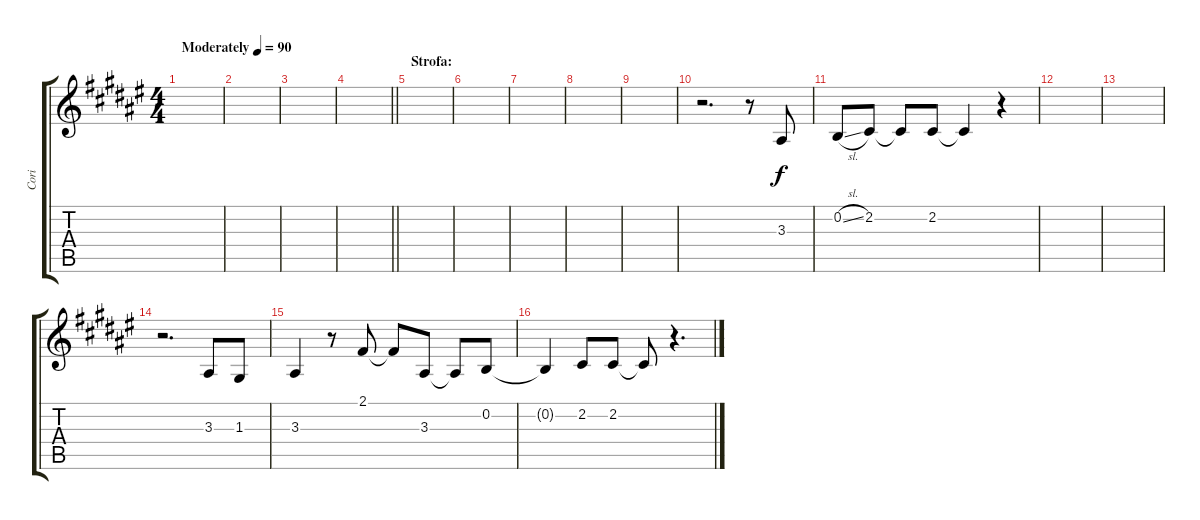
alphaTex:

\track ("Cori" "Cori") {instrument clarinet}
\staff {score tabs}
\tuning (E4 B3 G3 D3 A2 E2) {hide}
\ts (4 4)
\tempo (90 "Moderately")
\clef g2
\ks f#
|
|
|
\barLineRight lightlight
|
\section ("" "Strofa:")
|
|
|
|
|
r.2{d} r.8 3.3.8 |
0.2{sl}.8 2.2.8 2.2{t}.8 2.2.8 2.2{t}.4 r.4 |
|
|
r.2{d} 3.3.8 1.3.8 |
3.3.4 r.8 2.1.8 2.1{t}.8 3.3.8 3.3{t}.8 0.2.8 |
0.2{t}.4 2.2.8 2.2.8 2.2{t}.8 r.4{d}
